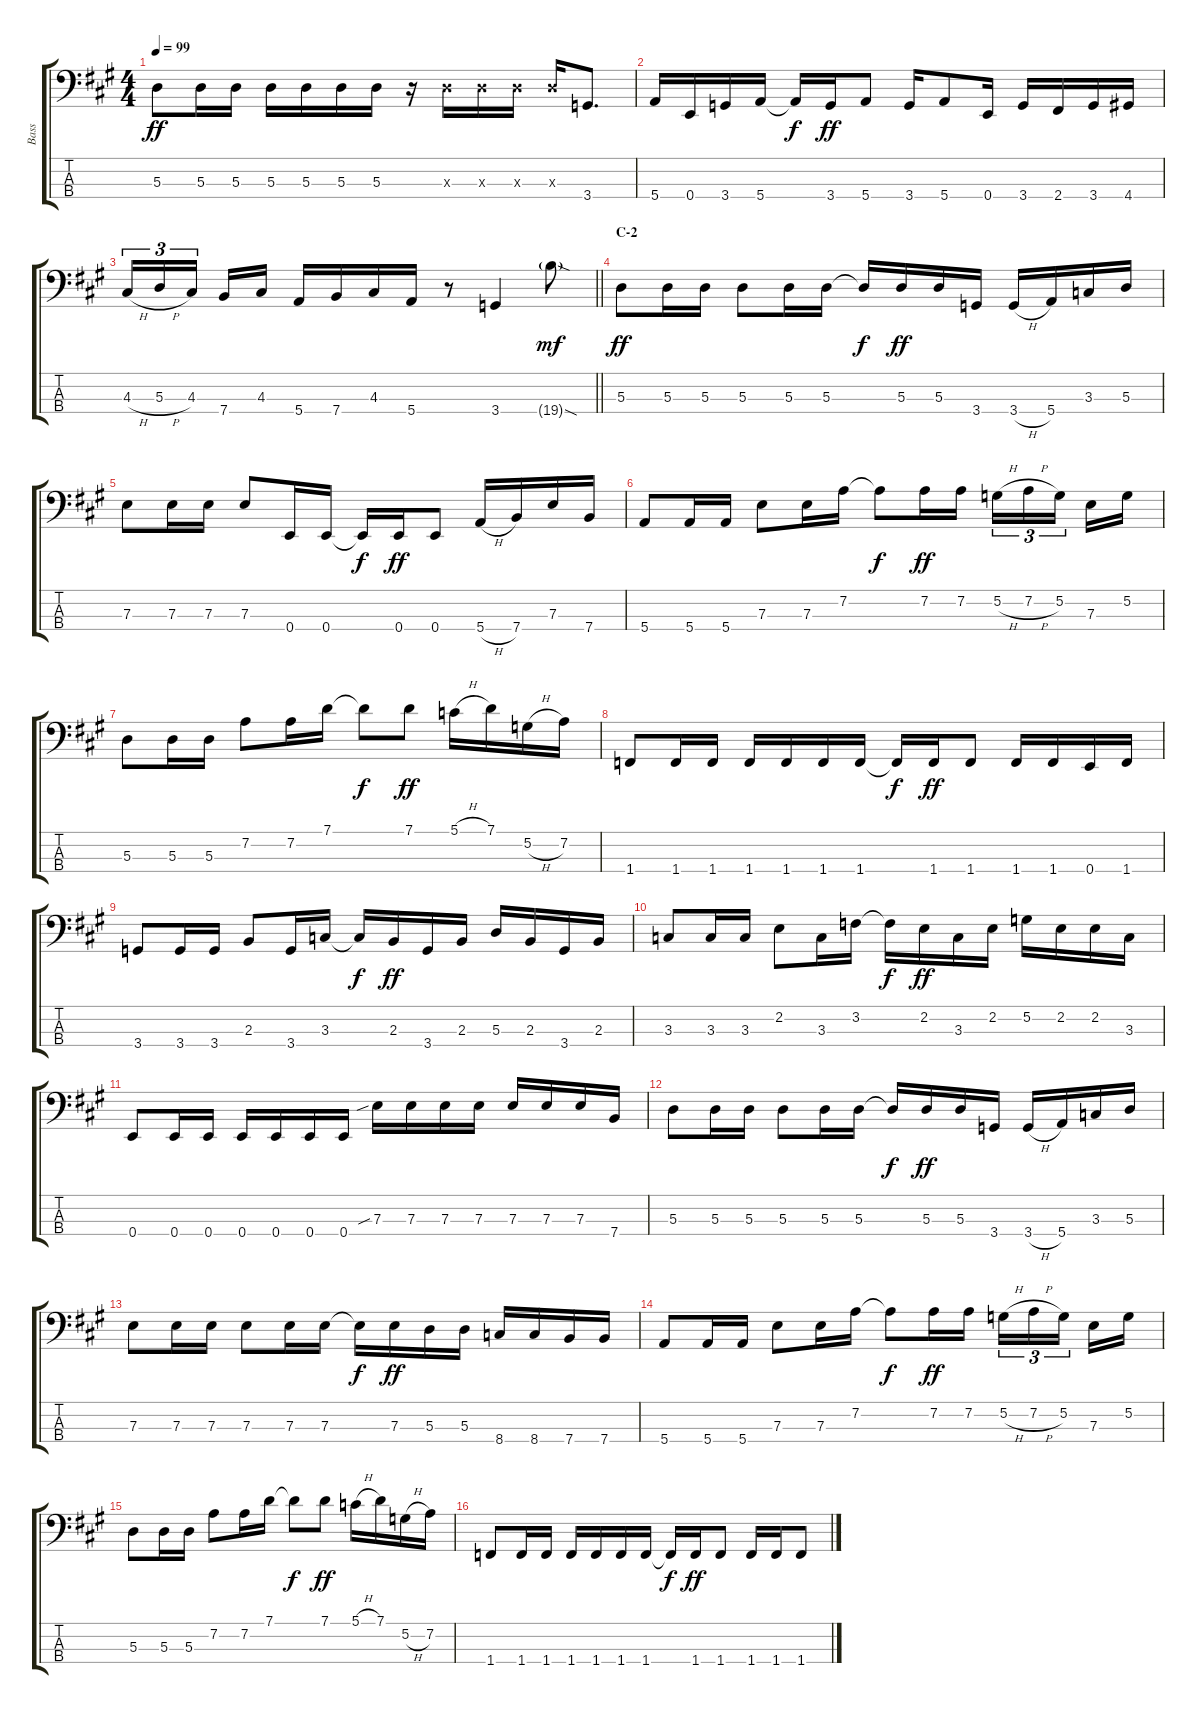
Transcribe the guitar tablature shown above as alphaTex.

\track ("Bass" "Bass") {instrument electricbasspick}
\staff {score tabs}
\tuning (G2 D2 A1 E1) {hide}
\ts (4 4)
\tempo 99
\clef f4
\ks a
5.3.8{dy ff} 5.3.16 5.3.16 5.3.16 5.3.16 5.3.16 5.3.16 r.16 5.3{x}.16 5.3{x}.16 5.3{x}.16 5.3{x}.16 3.4.8{d} |
5.4.16 0.4.16 3.4.16 5.4.16 5.4{t}.16{dy f} 3.4.16{dy ff} 5.4.8 3.4.16 5.4.8 0.4.16 3.4.16 2.4.16 3.4.16 4.4.16 |
\barLineRight lightlight
4.3{h}.16{tu (3 2)} 5.3{h}.16{tu (3 2)} 4.3.16{tu (3 2) beam splitsecondary} 7.4.16 4.3.16 5.4.16 7.4.16 4.3.16 5.4.16 r.8 3.4.4 19.4{sod g}.8{dy mf} |
\section ("" "C-2")
5.3.8{dy ff} 5.3.16 5.3.16 5.3.8 5.3.16 5.3.16 5.3{t}.16{dy f} 5.3.16{dy ff} 5.3.16 3.4.16 3.4{h}.16 5.4.16 3.3.16 5.3.16 |
7.3.8 7.3.16 7.3.16 7.3.8 0.4.16 0.4.16 0.4{t}.16{dy f} 0.4.16{dy ff} 0.4.8 5.4{h}.16 7.4.16 7.3.16 7.4.16 |
5.4.8 5.4.16 5.4.16 7.3.8 7.3.16 7.2.16 7.2{t}.8{dy f} 7.2.16{dy ff} 7.2.16 5.2{h}.16{tu (3 2)} 7.2{h}.16{tu (3 2)} 5.2.16{tu (3 2) beam splitsecondary} 7.3.16 5.2.16 |
5.3.8 5.3.16 5.3.16 7.2.8 7.2.16 7.1.16 7.1{t}.8{dy f} 7.1.8{dy ff} 5.1{h}.16 7.1.16 5.2{h}.16 7.2.16 |
1.4.8 1.4.16 1.4.16 1.4.16 1.4.16 1.4.16 1.4.16 1.4{t}.16{dy f} 1.4.16{dy ff} 1.4.8 1.4.16 1.4.16 0.4.16 1.4.16 |
3.4.8 3.4.16 3.4.16 2.3.8 3.4.16 3.3.16 3.3{t}.16{dy f} 2.3.16{dy ff} 3.4.16 2.3.16 5.3.16 2.3.16 3.4.16 2.3.16 |
3.3.8 3.3.16 3.3.16 2.2.8 3.3.16 3.2.16 3.2{t}.16{dy f} 2.2.16{dy ff} 3.3.16 2.2.16 5.2.16 2.2.16 2.2.16 3.3.16 |
0.4.8 0.4.16 0.4.16 0.4.16 0.4.16 0.4.16 0.4.16 7.3{sib}.16 7.3.16 7.3.16 7.3.16 7.3.16 7.3.16 7.3.16 7.4.16 |
5.3.8 5.3.16 5.3.16 5.3.8 5.3.16 5.3.16 5.3{t}.16{dy f} 5.3.16{dy ff} 5.3.16 3.4.16 3.4{h}.16 5.4.16 3.3.16 5.3.16 |
7.3.8 7.3.16 7.3.16 7.3.8 7.3.16 7.3.16 7.3{t}.16{dy f} 7.3.16{dy ff} 5.3.16 5.3.16 8.4.16 8.4.16 7.4.16 7.4.16 |
5.4.8 5.4.16 5.4.16 7.3.8 7.3.16 7.2.16 7.2{t}.8{dy f} 7.2.16{dy ff} 7.2.16 5.2{h}.16{tu (3 2)} 7.2{h}.16{tu (3 2)} 5.2.16{tu (3 2) beam splitsecondary} 7.3.16 5.2.16 |
5.3.8 5.3.16 5.3.16 7.2.8 7.2.16 7.1.16 7.1{t}.8{dy f} 7.1.8{dy ff} 5.1{h}.16 7.1.16 5.2{h}.16 7.2.16 |
1.4.8 1.4.16 1.4.16 1.4.16 1.4.16 1.4.16 1.4.16 1.4{t}.16{dy f} 1.4.16{dy ff} 1.4.8 1.4.16 1.4.16 1.4.8
